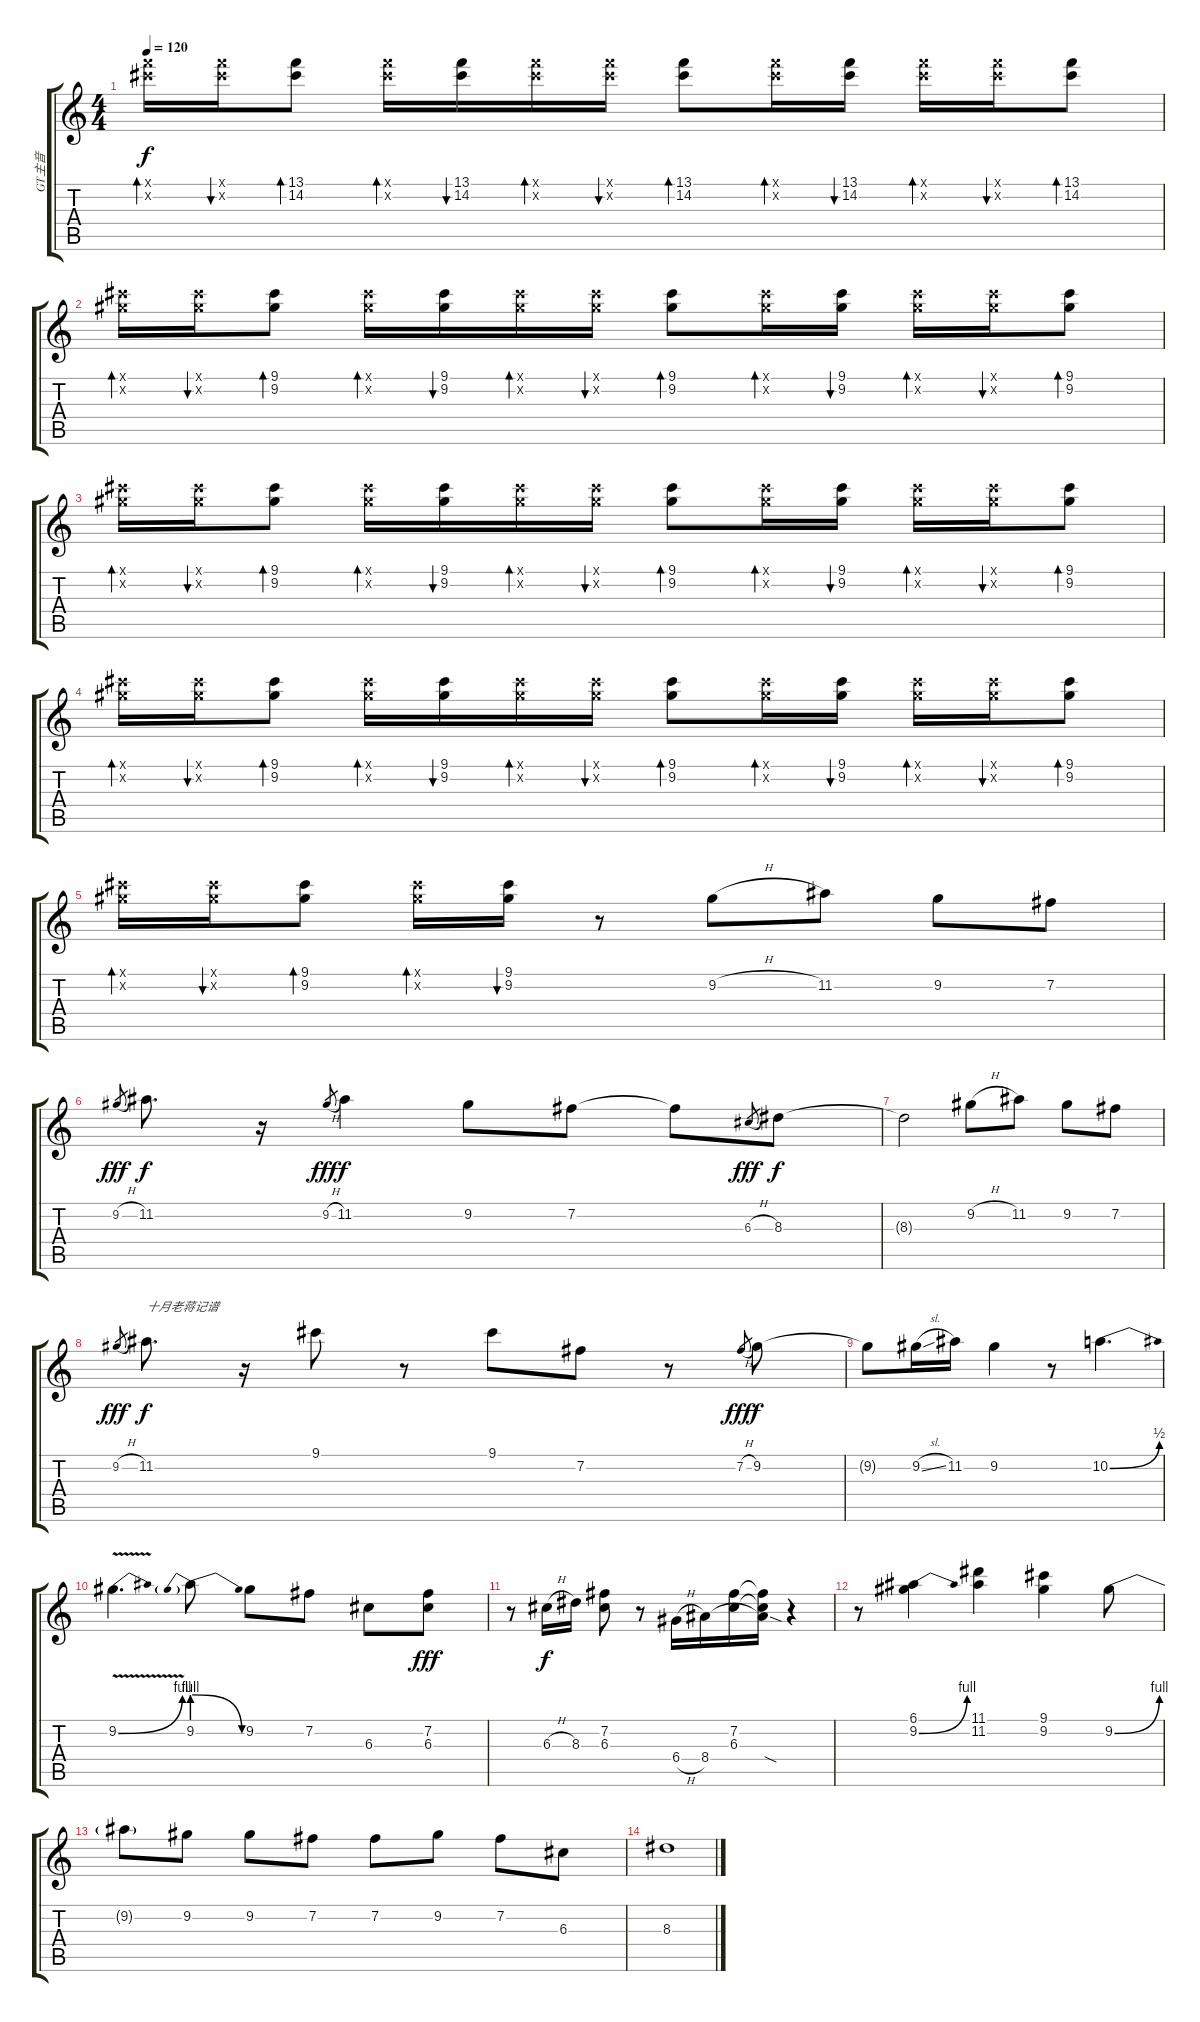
\track ("GT主音" "GT主音") {instrument acousticguitarsteel}
\staff {score tabs}
\tuning (E4 B3 G3 D3 A2 E2) {hide}
\ts (4 4)
\tempo 120
\clef g2
\ks c
(13.1{x} 14.2{x}).16{bd 60 dy f} (13.1{x} 14.2{x}).16{bu 60} (13.1 14.2).8{bd 60} (13.1{x} 14.2{x}).16{bd 60} (13.1 14.2).16{bu 60} (13.1{x} 14.2{x}).16{bd 60} (13.1{x} 14.2{x}).16{bu 60} (13.1 14.2).8{bd 60} (13.1{x} 14.2{x}).16{bd 60} (13.1 14.2).16{bu 60} (13.1{x} 14.2{x}).16{bd 60} (13.1{x} 14.2{x}).16{bu 60} (13.1 14.2).8{bd 60} |
(9.1{x} 9.2{x}).16{bd 60 volume 14} (9.1{x} 9.2{x}).16{bu 60} (9.1 9.2).8{bd 60} (9.1{x} 9.2{x}).16{bd 60} (9.1 9.2).16{bu 60} (9.1{x} 9.2{x}).16{bd 60} (9.1{x} 9.2{x}).16{bu 60} (9.1 9.2).8{bd 60} (9.1{x} 9.2{x}).16{bd 60} (9.1 9.2).16{bu 60} (9.1{x} 9.2{x}).16{bd 60} (9.1{x} 9.2{x}).16{bu 60} (9.1 9.2).8{bd 60} |
(9.1{x} 9.2{x}).16{bd 60} (9.1{x} 9.2{x}).16{bu 60} (9.1 9.2).8{bd 60} (9.1{x} 9.2{x}).16{bd 60} (9.1 9.2).16{bu 60} (9.1{x} 9.2{x}).16{bd 60} (9.1{x} 9.2{x}).16{bu 60} (9.1 9.2).8{bd 60} (9.1{x} 9.2{x}).16{bd 60} (9.1 9.2).16{bu 60} (9.1{x} 9.2{x}).16{bd 60} (9.1{x} 9.2{x}).16{bu 60} (9.1 9.2).8{bd 60} |
(9.1{x} 9.2{x}).16{bd 60} (9.1{x} 9.2{x}).16{bu 60} (9.1 9.2).8{bd 60} (9.1{x} 9.2{x}).16{bd 60} (9.1 9.2).16{bu 60} (9.1{x} 9.2{x}).16{bd 60} (9.1{x} 9.2{x}).16{bu 60} (9.1 9.2).8{bd 60} (9.1{x} 9.2{x}).16{bd 60} (9.1 9.2).16{bu 60} (9.1{x} 9.2{x}).16{bd 60} (9.1{x} 9.2{x}).16{bu 60} (9.1 9.2).8{bd 60} |
(9.1{x} 9.2{x}).16{bd 60} (9.1{x} 9.2{x}).16{bu 60} (9.1 9.2).8{bd 60} (9.1{x} 9.2{x}).16{bd 60} (9.1 9.2).16{bu 60} r.8 9.2{h}.8{instrument overdrivenguitar} 11.2.8 9.2.8 7.2.8 |
9.2{h}.8{gr dy fff} 11.2.8{d dy f} r.16 9.2{h}.8{gr dy fff} 11.2.4{dy f} 9.2.8 7.2.8 7.2{t}.8 6.3{h}.8{gr dy fff} 8.3.8{dy f} |
8.3{t}.2 9.2{h}.8{instrument overdrivenguitar} 11.2.8 9.2.8 7.2.8 |
9.2{h}.8{gr dy fff} 11.2.8{d txt "十月老蒋记谱" dy f} r.16 9.1.8 r.8 9.1.8 7.2.8 r.8 7.2{h}.8{gr dy fff} 9.2.8{dy f} |
9.2{t}.8 9.2{sl}.16 11.2.16 9.2.4 r.8 10.2{be (bend 0 0 60 2)}.4{d} |
9.2{be (bend 0 0 60 4) v}.4{d} 9.2{be (prebendrelease 0 4 60 0)}.8 9.2.8 7.2.8 6.3.8 (7.2 6.3).8{dy fff} |
r.8 6.3{h}.16{dy f} 8.3.16 (7.2 6.3).8 r.8 6.4{h}.16 8.4.16 (7.2 6.3).16 (7.2{t} 6.3{t} 8.4{sod t}).16 r.4 |
r.8 (6.1 9.2{be (bend 0 0 60 4)}).4 (11.1 11.2).4 (9.1 9.2).4 9.2{be (bend 0 0 60 4)}.8 |
9.2{t}.8 9.2.8 9.2.8 7.2.8 7.2.8 9.2.8 7.2.8 6.3.8 |
8.3.1
